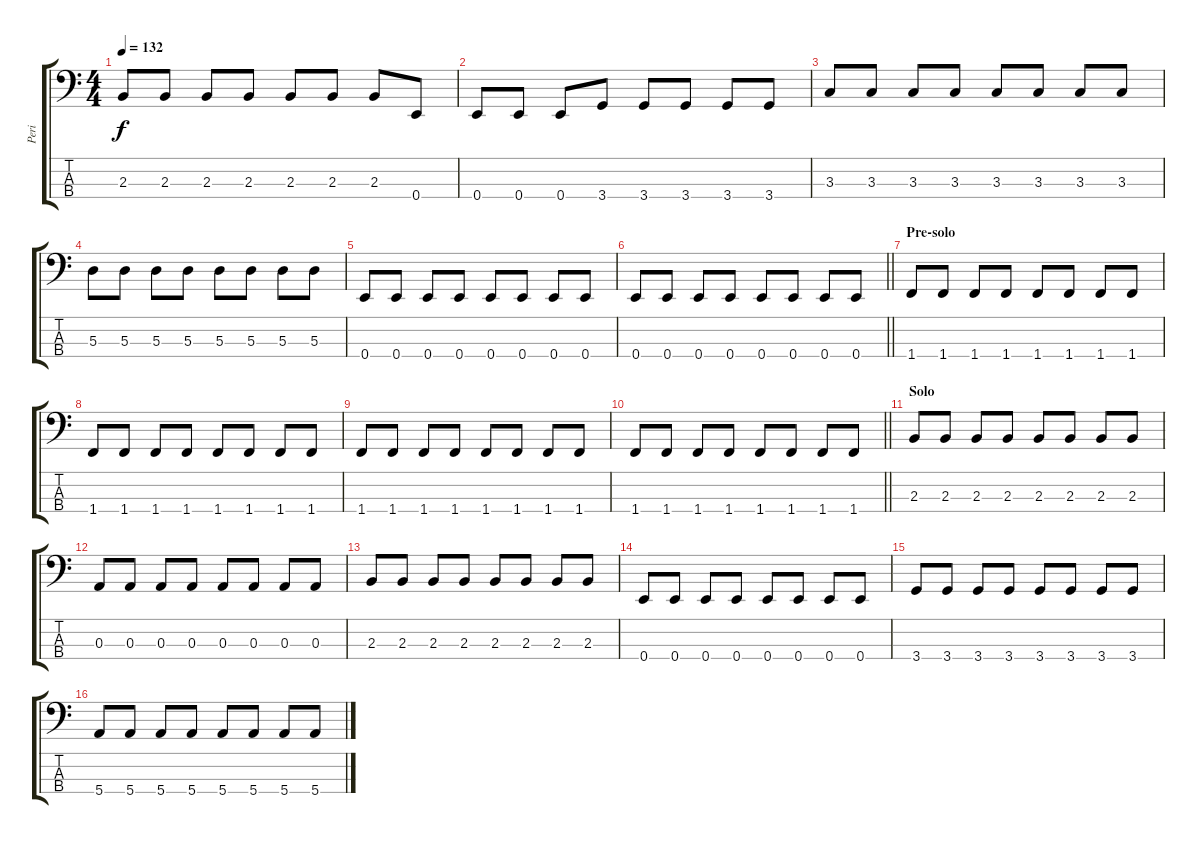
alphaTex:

\track ("Peri" "Peri") {instrument electricbassfinger}
\staff {score tabs}
\tuning (G2 D2 A1 E1) {hide}
\ts (4 4)
\tempo 132
\clef f4
\ks c
2.3.8{dy f} 2.3.8 2.3.8 2.3.8 2.3.8 2.3.8 2.3.8 0.4.8 |
0.4.8 0.4.8 0.4.8 3.4.8 3.4.8 3.4.8 3.4.8 3.4.8 |
3.3.8 3.3.8 3.3.8 3.3.8 3.3.8 3.3.8 3.3.8 3.3.8 |
5.3.8 5.3.8 5.3.8 5.3.8 5.3.8 5.3.8 5.3.8 5.3.8 |
0.4.8 0.4.8 0.4.8 0.4.8 0.4.8 0.4.8 0.4.8 0.4.8 |
\barLineRight lightlight
0.4.8 0.4.8 0.4.8 0.4.8 0.4.8 0.4.8 0.4.8 0.4.8 |
\section ("" "Pre-solo")
1.4.8 1.4.8 1.4.8 1.4.8 1.4.8 1.4.8 1.4.8 1.4.8 |
1.4.8 1.4.8 1.4.8 1.4.8 1.4.8 1.4.8 1.4.8 1.4.8 |
1.4.8 1.4.8 1.4.8 1.4.8 1.4.8 1.4.8 1.4.8 1.4.8 |
\barLineRight lightlight
1.4.8 1.4.8 1.4.8 1.4.8 1.4.8 1.4.8 1.4.8 1.4.8 |
\section ("" "Solo")
2.3.8 2.3.8 2.3.8 2.3.8 2.3.8 2.3.8 2.3.8 2.3.8 |
0.3.8 0.3.8 0.3.8 0.3.8 0.3.8 0.3.8 0.3.8 0.3.8 |
2.3.8 2.3.8 2.3.8 2.3.8 2.3.8 2.3.8 2.3.8 2.3.8 |
0.4.8 0.4.8 0.4.8 0.4.8 0.4.8 0.4.8 0.4.8 0.4.8 |
3.4.8 3.4.8 3.4.8 3.4.8 3.4.8 3.4.8 3.4.8 3.4.8 |
5.4.8 5.4.8 5.4.8 5.4.8 5.4.8 5.4.8 5.4.8 5.4.8
